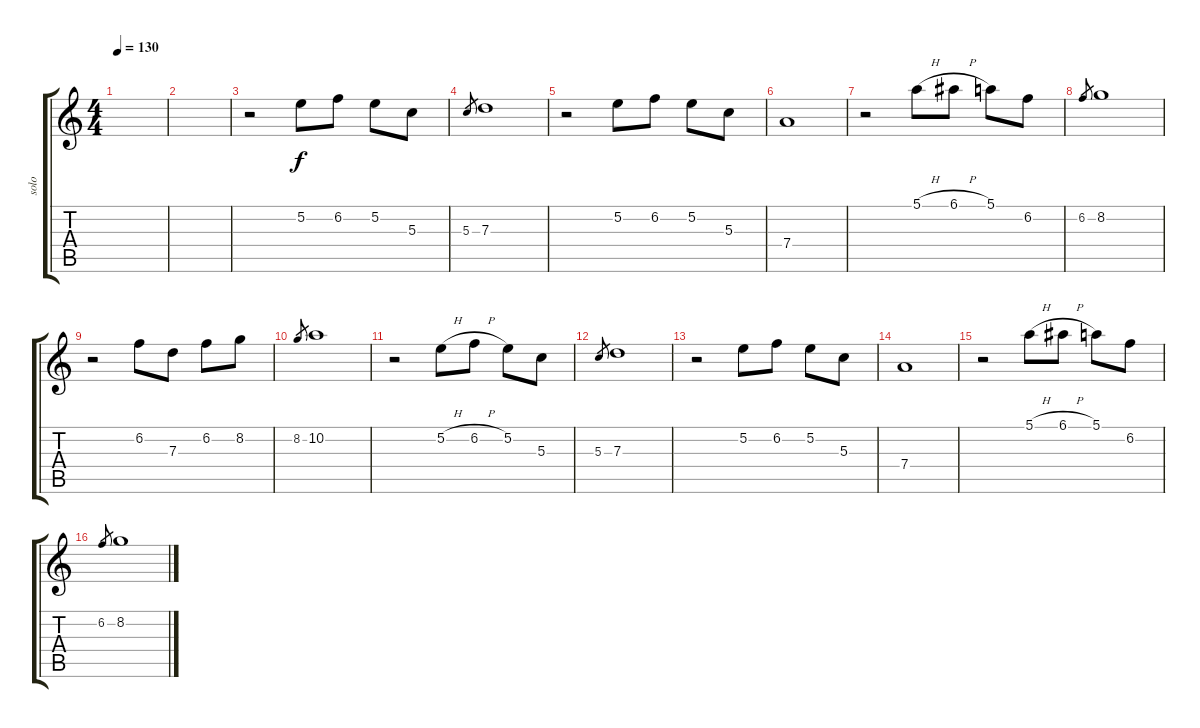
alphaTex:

\track ("solo" "solo") {instrument acousticguitarnylon}
\staff {score tabs}
\tuning (E4 B3 G3 D3 A2 E2) {hide}
\ts (4 4)
\tempo 130
\clef g2
\ks c
|
|
r.2 5.2.8 6.2.8 5.2.8 5.3.8 |
5.3.8{gr} 7.3.1 |
r.2 5.2.8 6.2.8 5.2.8 5.3.8 |
7.4.1 |
r.2 5.1{h}.8 6.1{h}.8 5.1.8 6.2.8 |
6.2.8{gr} 8.2.1 |
r.2 6.2.8 7.3.8 6.2.8 8.2.8 |
8.2.8{gr} 10.2.1 |
r.2 5.2{h}.8 6.2{h}.8 5.2.8 5.3.8 |
5.3.8{gr} 7.3.1 |
r.2 5.2.8 6.2.8 5.2.8 5.3.8 |
7.4.1 |
r.2 5.1{h}.8 6.1{h}.8 5.1.8 6.2.8 |
6.2.8{gr} 8.2.1
